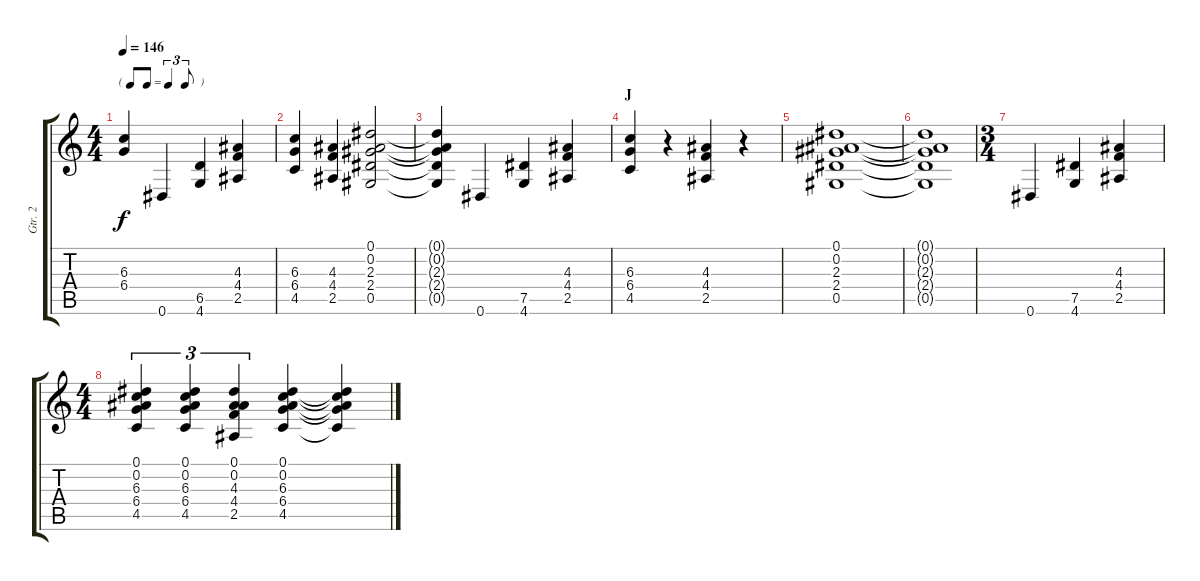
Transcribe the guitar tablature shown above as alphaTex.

\track ("Gtr. 2" "Gtr. 2") {instrument distortionguitar}
\staff {score tabs}
\tuning (Eb4 Bb3 Gb3 Db3 Ab2 Eb2) {hide}
\ts (4 4)
\tf triplet8th
\tempo 146
\clef g2
\ks c
(6.3 6.4).4{dy f} 0.6.4 (6.5 4.6).4 (4.3 4.4 2.5).4 |
(6.3 6.4 4.5).4 (4.3 4.4 2.5).4 (0.1 0.2 2.3 2.4 0.5).2 |
(0.1{t} 0.2{t} 2.3{t} 2.4{t} 0.5{t}).4 0.6.4 (7.5 4.6).4 (4.3 4.4 2.5).4 |
\section ("" "J")
(6.3 6.4 4.5).4 r.4 (4.3 4.4 2.5).4 r.4 |
(0.1 0.2 2.3 2.4 0.5).1 |
(0.1{t} 0.2{t} 2.3{t} 2.4{t} 0.5{t}).1 |
\ts (3 4)
0.6.4 (7.5 4.6).4 (4.3 4.4 2.5).4 |
\ts (4 4)
(0.1 0.2 6.3 6.4 4.5).4{tu (3 2)} (0.1 0.2 6.3 6.4 4.5).4{tu (3 2)} (0.1 0.2 4.3 4.4 2.5).4{tu (3 2)} (0.1 0.2 6.3 6.4 4.5).4 (0.1{t} 0.2{t} 6.3{t} 6.4{t} 4.5{t}).4
